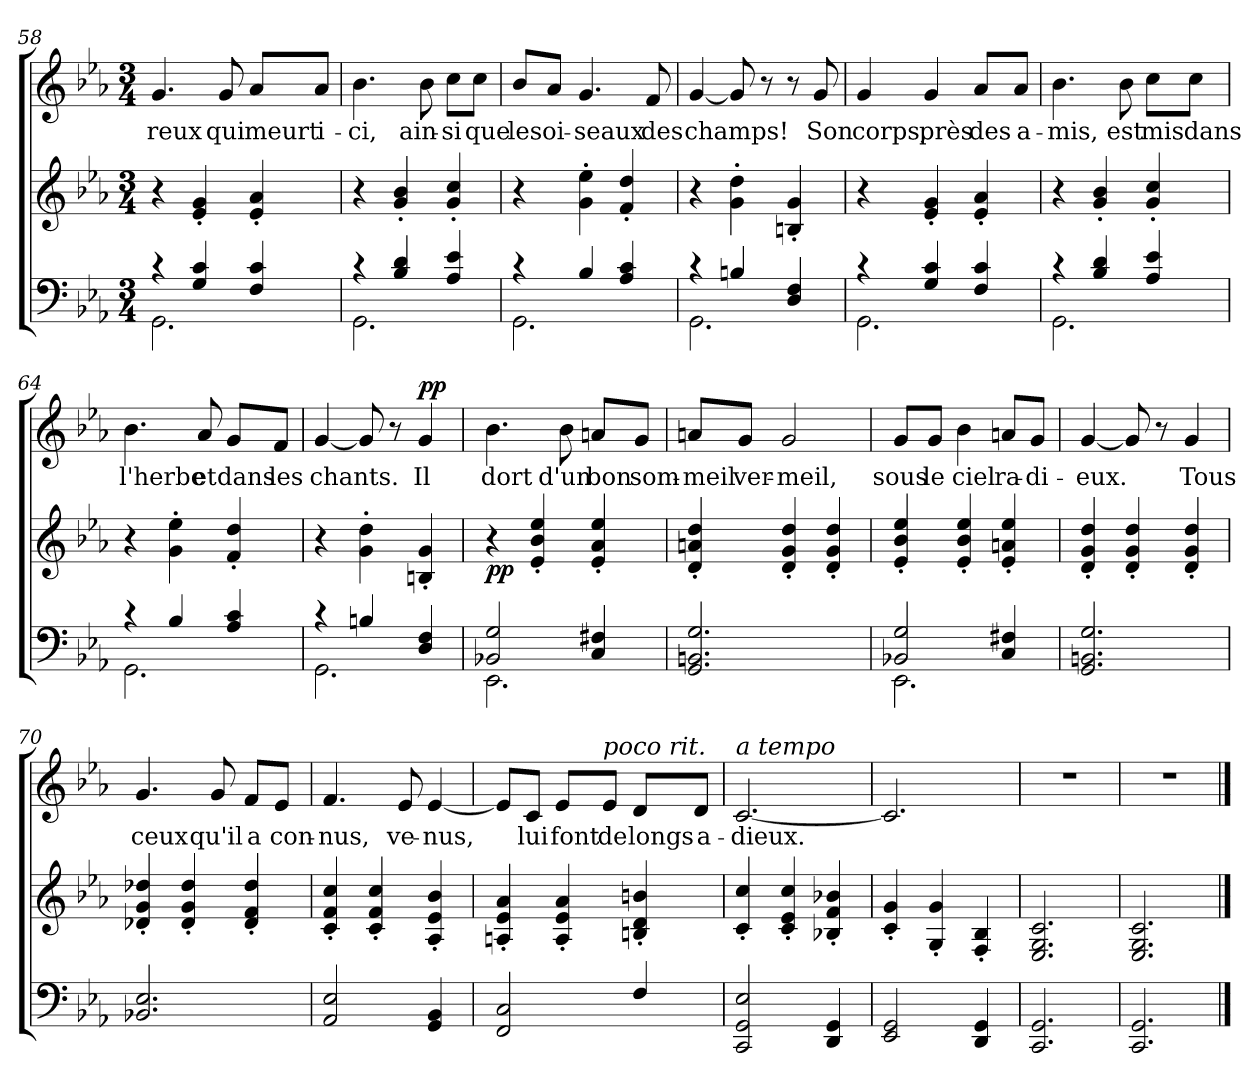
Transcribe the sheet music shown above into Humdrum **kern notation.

**kern	**kern	**dynam	**kern	**text	**dynam
*part3	*part2	*part2	*part1	*part1	*part1
*staff3	*staff2	*staff2	*staff1	*staff1	*staff1
*clefF4	*clefG2	*	*clefG2	*	*
*k[b-e-a-]	*k[b-e-a-]	*	*k[b-e-a-]	*	*
*E-:	*E-:	*	*E-:	*	*
*M3/4	*M3/4	*	*M3/4	*	*
=58	=58	=58	=58	=58	=58
*^	*	*	*	*	*
!	!	!	!	!	!LO:LY:b	!
4rc	2.GG\	4r	.	4.g/	-reux	.
4G/ 4c/	.	4e-/'< 4g/'<	.	.	.	.
!	!	!	!	!	!LO:LY:b	!
.	.	.	.	8g/	qui	.
!	!	!	!	!	!LO:LY:b	!
4F/ 4c/	.	4e-/'< 4a-/'<	.	8a-/L	meurt	.
!	!	!	!	!	!LO:LY:b	!
.	.	.	.	8a-/J	i-	.
!!LO:LB:g=z
=59	=59	=59	=59	=59	=59	=59
!	!	!	!	!	!LO:LY:b	!
4rc	2.GG\	4r	.	4.b-\	-ci,	.
4B-/ 4d/	.	4g/'< 4b-/'<	.	.	.	.
!	!	!	!	!	!LO:LY:b	!
.	.	.	.	8b-\	ain-	.
!	!	!	!	!	!LO:LY:b	!
4A-/ 4e-/	.	4g/'< 4cc/'<	.	8cc\L	-si	.
!	!	!	!	!	!LO:LY:b	!
.	.	.	.	8cc\J	que	.
=60	=60	=60	=60	=60	=60	=60
!	!	!	!	!	!LO:LY:b	!
4rc	2.GG\	4r	.	8b-/L	les	.
!	!	!	!	!	!LO:LY:b	!
.	.	.	.	8a-/J	oi-	.
!	!	!	!	!	!LO:LY:b	!
4B-/	.	4g\'> 4ee-\'>	.	4.g/	-seaux	.
4A-/ 4c/	.	4f/'< 4dd/'<	.	.	.	.
!	!	!	!	!	!LO:LY:b	!
.	.	.	.	8f/	des	.
=61	=61	=61	=61	=61	=61	=61
!	!	!	!	!	!LO:LY:b	!
4rc	2.GG\	4r	.	[<4g/	champs!	.
4Bn/	.	4g\'> 4dd\'>	.	8g/]	.	.
.	.	.	.	8r	.	.
4D/ 4F/	.	4Bn/'< 4g/'<	.	8r	.	.
!	!	!	!	!	!LO:LY:b	!
.	.	.	.	8g/	Son	.
=62	=62	=62	=62	=62	=62	=62
!	!	!	!	!	!LO:LY:b	!
4rc	2.GG\	4r	.	4g/	corps,	.
!	!	!	!	!	!LO:LY:b	!
4G/ 4c/	.	4e-/'< 4g/'<	.	4g/	près	.
!	!	!	!	!	!LO:LY:b	!
4F/ 4c/	.	4e-/'< 4a-/'<	.	8a-/L	des	.
!	!	!	!	!	!LO:LY:b	!
.	.	.	.	8a-/J	a-	.
=63	=63	=63	=63	=63	=63	=63
!	!	!	!	!	!LO:LY:b	!
4rc	2.GG\	4r	.	4.b-\	-mis,	.
4B-/ 4d/	.	4g/'< 4b-/'<	.	.	.	.
!	!	!	!	!	!LO:LY:b	!
.	.	.	.	8b-\	est	.
!	!	!	!	!	!LO:LY:b	!
4A-/ 4e-/	.	4g/'< 4cc/'<	.	8cc\L	mis	.
!	!	!	!	!	!LO:LY:b	!
.	.	.	.	8cc\J	dans	.
=64	=64	=64	=64	=64	=64	=64
!	!	!	!	!	!LO:LY:b	!
4rc	2.GG\	4r	.	4.b-\	l'herbe	.
4B-/	.	4g\'> 4ee-\'>	.	.	.	.
!	!	!	!	!	!LO:LY:b	!
.	.	.	.	8a-/	et	.
!	!	!	!	!	!LO:LY:b	!
4A-/ 4c/	.	4f/'< 4dd/'<	.	8g/L	dans	.
!	!	!	!	!	!LO:LY:b	!
.	.	.	.	8f/J	les	.
!!LO:LB:g=z
=65	=65	=65	=65	=65	=65	=65
!	!	!	!	!	!LO:LY:b	!
4rc	2.GG\	4r	.	[<4g/	chants.	.
4Bn/	.	4g\'> 4dd\'>	.	8g/]	.	.
.	.	.	.	8r	.	.
!	!	!	!	!	!LO:LY:b	!LO:DY:a
4D/ 4F/	.	4Bn/'< 4g/'<	.	4g/	Il	pp
=66	=66	=66	=66	=66	=66	=66
!	!	!	!LO:DY:b	!	!LO:LY:b	!
2BB-X/ 2G/	2.EE-\	4r	pp	4.b-\	dort	.
.	.	4e-/'< 4b-/'< 4ee-/'<	.	.	.	.
!	!	!	!	!	!LO:LY:b	!
.	.	.	.	8b-\	d'un	.
!	!	!	!	!	!LO:LY:b	!
4C/ 4F#X/	.	4e-/'< 4a-/'< 4ee-/'<	.	8an/L	bon	.
!	!	!	!	!	!LO:LY:b	!
.	.	.	.	8g/J	som-	.
*v	*v	*	*	*	*	*
=67	=67	=67	=67	=67	=67
!	!	!	!	!LO:LY:b	!
2.GG/ 2.BBn/ 2.G/	4d/'< 4an/'< 4dd/'<	.	8an/L	-meil	.
!	!	!	!	!LO:LY:b	!
.	.	.	8g/J	ver-	.
!	!	!	!	!LO:LY:b	!
.	4d/'< 4g/'< 4dd/'<	.	2g/	-meil,	.
.	4d/'< 4g/'< 4dd/'<	.	.	.	.
=68	=68	=68	=68	=68	=68
*^	*	*	*	*	*
!	!	!	!	!	!LO:LY:b	!
2BB-X/ 2G/	2.EE-\	4e-/'< 4b-/'< 4ee-/'<	.	8g/L	sous	.
!	!	!	!	!	!LO:LY:b	!
.	.	.	.	8g/J	le	.
!	!	!	!	!	!LO:LY:b	!
.	.	4e-/'< 4b-/'< 4ee-/'<	.	4b-\	ciel	.
!	!	!	!	!	!LO:LY:b	!
4C/ 4F#X/	.	4e-/'< 4an/'< 4ee-/'<	.	8an/L	ra-	.
!	!	!	!	!	!LO:LY:b	!
.	.	.	.	8g/J	-di-	.
*v	*v	*	*	*	*	*
=69	=69	=69	=69	=69	=69
!	!	!	!	!LO:LY:b	!
2.GG/ 2.BBn/ 2.G/	4d/'< 4g/'< 4dd/'<	.	[<4g/	-eux.	.
.	4d/'< 4g/'< 4dd/'<	.	8g/]	.	.
.	.	.	8r	.	.
!	!	!	!	!LO:LY:b	!
.	4d/'< 4g/'< 4dd/'<	.	4g/	Tous	.
!!LO:LB:g=z
=70	=70	=70	=70	=70	=70
!	!	!	!	!LO:LY:b	!
2.BB-X/ 2.E-/	4d-X/'< 4g/'< 4dd-X/'<	.	4.g/	ceux	.
.	4d-/'< 4g/'< 4dd-/'<	.	.	.	.
!	!	!	!	!LO:LY:b	!
.	.	.	8g/	qu'il	.
!	!	!	!	!LO:LY:b	!
.	4d-/'< 4f/'< 4dd-/'<	.	8f/L	a	.
!	!	!	!	!LO:LY:b	!
.	.	.	8e-/J	con-	.
=71	=71	=71	=71	=71	=71
!	!	!	!	!LO:LY:b	!
2AA-/ 2E-/	4c/'< 4f/'< 4cc/'<	.	4.f/	-nus,	.
.	4c/'< 4f/'< 4cc/'<	.	.	.	.
!	!	!	!	!LO:LY:b	!
.	.	.	8e-/	ve-	.
!	!	!	!	!LO:LY:b	!
4GG/ 4BB-/	4A-/'< 4e-/'< 4b-/'<	.	[<4e-/	-nus,	.
=72	=72	=72	=72	=72	=72
2FF/ 2C/	4An/'< 4e-/'< 4a-/'<	.	8e-/L]	.	.
!	!	!	!	!LO:LY:b	!
.	.	.	8c/J	lui	.
!	!	!	!	!LO:LY:b	!
.	4A/'< 4e-/'< 4a-/'<	.	8e-/L	font	.
!	!	!	!LO:TX:a:i:t=poco rit.	!	!
!	!	!	!	!LO:LY:b	!
.	.	.	8e-/J	de	.
!	!	!	!	!LO:LY:b	!
4F/	4Bn/'< 4d/'< 4bn/'<	.	8d/L	longs	.
!	!	!	!	!LO:LY:b	!
.	.	.	8d/J	a-	.
=73	=73	=73	=73	=73	=73
!	!	!	!LO:TX:a:i:t=a tempo	!	!
!	!	!	!	!LO:LY:b	!
2CC/ 2GG/ 2E-/	4c/'< 4cc/'<	.	[<2.c/	-dieux.	.
.	4c/'< 4e-/'< 4cc/'<	.	.	.	.
4DD/ 4GG/	4B-X/'< 4f/'< 4b-X/'<	.	.	.	.
=74	=74	=74	=74	=74	=74
2EE-/ 2GG/	4c/'< 4g/'<	.	2.c/]	.	.
.	4G/'< 4g/'<	.	.	.	.
4DD/ 4GG/	4F/'< 4B-/'<	.	.	.	.
=75	=75	=75	=75	=75	=75
2.CC/ 2.GG/	2.E-/ 2.G/ 2.c/	.	2.r	.	.
=76	=76	=76	=76	=76	=76
2.CC/ 2.GG/	2.E-/ 2.G/ 2.c/	.	2.r	.	.
==	==	==	==	==	==
*-	*-	*-	*-	*-	*-
